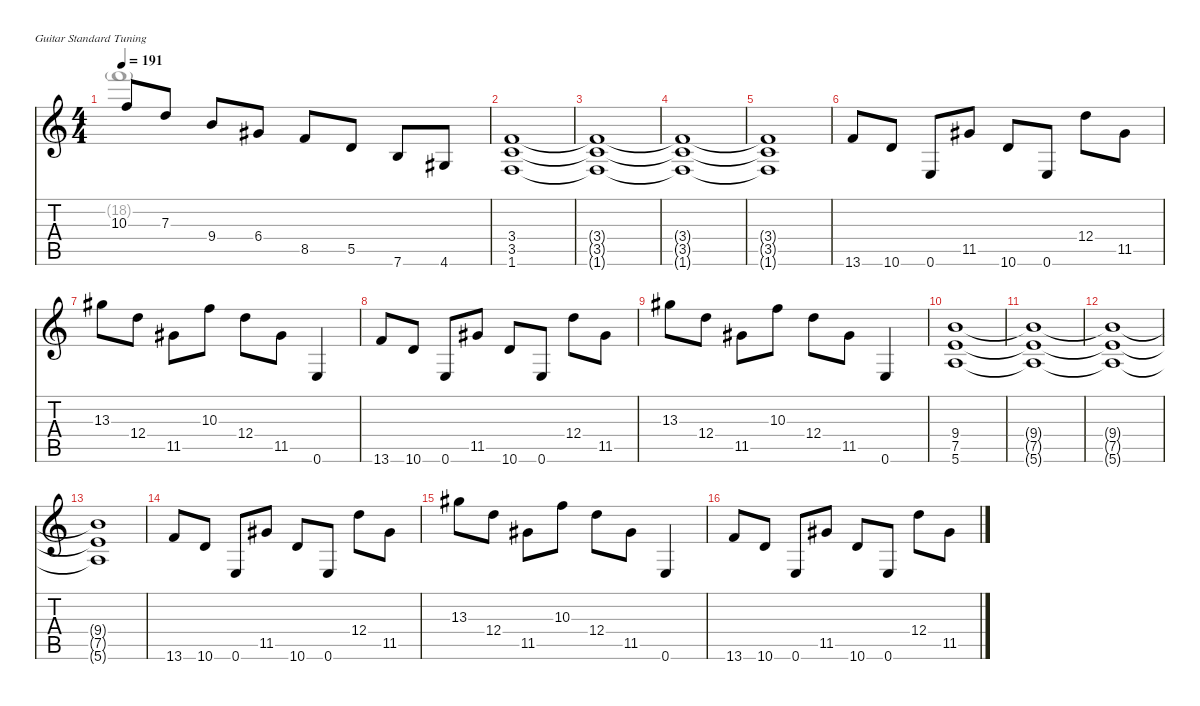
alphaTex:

\defaultSystemsLayout 4
\hideDynamics
\bracketExtendMode nobrackets
\singleTrackTrackNamePolicy hidden
\multiTrackTrackNamePolicy hidden
\firstSystemTrackNameMode fullname
\firstSystemTrackNameOrientation horizontal
\otherSystemsTrackNameOrientation horizontal
\track ("Guitar 1" "dist.guit.") {mute instrument distortionguitar}
\staff {score tabs}
\tuning (E4 B3 G3 D3 A2 E2)
\voice
\ts (4 4)
\tempo 191
\clef g2
\ks c
10.3{t}.8{dy mf beam Up} 7.3.8{beam Up} 9.4.8{beam Up} 6.4{acc #}.8{beam Up} 8.5.8{beam Up} 5.5.8{beam Up} 7.6.8{beam Up} 4.6{acc #}.8{beam Up} |
(3.4 3.5 1.6).1{dy f beam Up} |
(3.4{t} 3.5{t} 1.6{t}).1{beam Up} |
(3.4{t} 3.5{t} 1.6{t}).1{beam Up} |
(3.4{t} 3.5{t} 1.6{t}).1{beam Up} |
13.6.8{beam Up} 10.6.8{beam Up} 0.6.8{beam Up} 11.5{acc #}.8{beam Up} 10.6.8{beam Up} 0.6.8{beam Up} 12.4.8{beam Down} 11.5{acc #}.8{beam Down} |
13.3{acc #}.8{beam Down} 12.4.8{beam Down} 11.5{acc #}.8{beam Down} 10.3.8{beam Down} 12.4.8{beam Down} 11.5{acc #}.8{beam Down} 0.6.4{beam Up} |
13.6.8{beam Up} 10.6.8{beam Up} 0.6.8{beam Up} 11.5{acc #}.8{beam Up} 10.6.8{beam Up} 0.6.8{beam Up} 12.4.8{beam Down} 11.5{acc #}.8{beam Down} |
13.3{acc #}.8{beam Down} 12.4.8{beam Down} 11.5{acc #}.8{beam Down} 10.3.8{beam Down} 12.4.8{beam Down} 11.5{acc #}.8{beam Down} 0.6.4{beam Up} |
(9.4 7.5 5.6).1{dy p beam Up} |
(9.4{t} 7.5{t} 5.6{t}).1{beam Up} |
(9.4{t} 7.5{t} 5.6{t}).1{beam Up} |
(9.4{t} 7.5{t} 5.6{t}).1{beam Up} |
13.6.8{dy f beam Up} 10.6.8{beam Up} 0.6.8{beam Up} 11.5{acc #}.8{beam Up} 10.6.8{beam Up} 0.6.8{beam Up} 12.4.8{beam Down} 11.5{acc #}.8{beam Down} |
13.3{acc #}.8{beam Down} 12.4.8{beam Down} 11.5{acc #}.8{beam Down} 10.3.8{beam Down} 12.4.8{beam Down} 11.5{acc #}.8{beam Down} 0.6.4{beam Up} |
13.6.8{beam Up} 10.6.8{beam Up} 0.6.8{beam Up} 11.5{acc #}.8{beam Up} 10.6.8{beam Up} 0.6.8{beam Up} 12.4.8{beam Down} 11.5{acc #}.8{beam Down}
\voice
\clef g2
\ottava regular
\simile none
\ks c
18.2{g}.1{dy mf beam Down} |
|
|
|
|
|
|
|
|
|
|
|
|
|
|
